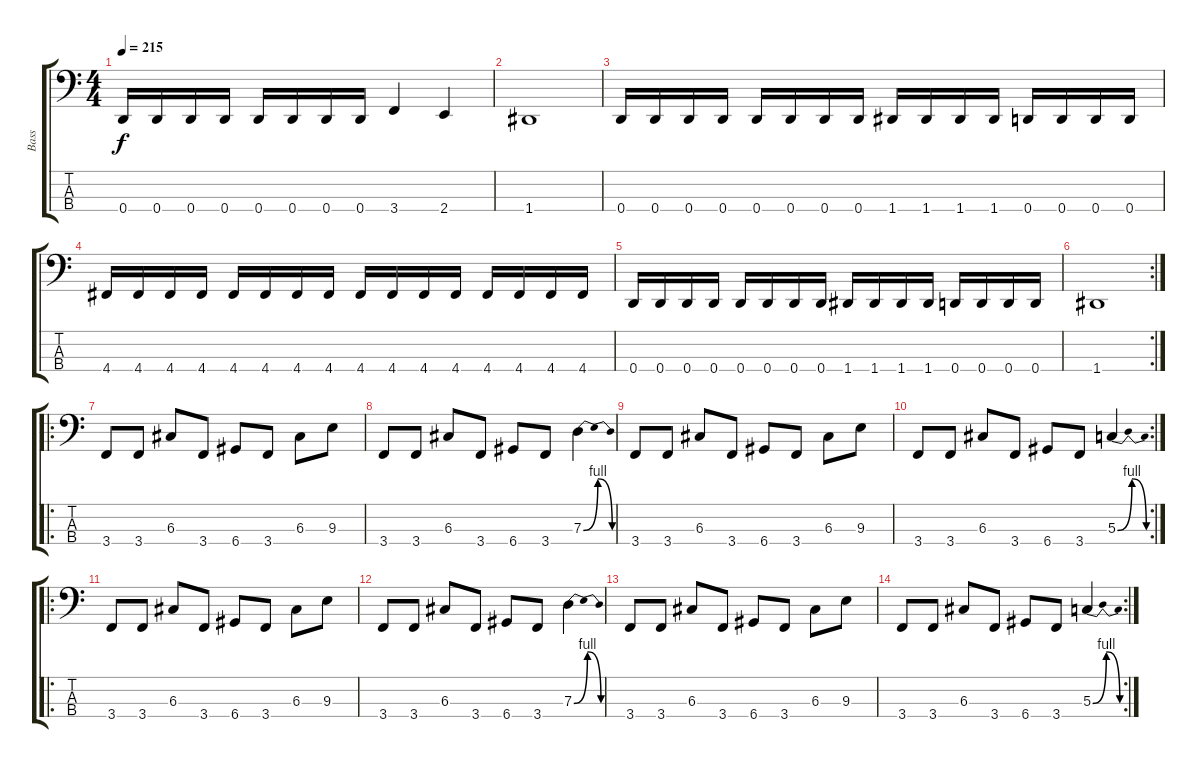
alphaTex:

\track ("Bass" "Bass") {instrument electricbasspick}
\staff {score tabs}
\tuning (F2 C2 G1 D1) {hide}
\ts (4 4)
\tempo 215
\clef f4
\ks c
0.4.16{dy f} 0.4.16 0.4.16 0.4.16 0.4.16 0.4.16 0.4.16 0.4.16 3.4.4 2.4.4 |
1.4.1 |
0.4.16 0.4.16 0.4.16 0.4.16 0.4.16 0.4.16 0.4.16 0.4.16 1.4.16 1.4.16 1.4.16 1.4.16 0.4.16 0.4.16 0.4.16 0.4.16 |
4.4.16 4.4.16 4.4.16 4.4.16 4.4.16 4.4.16 4.4.16 4.4.16 4.4.16 4.4.16 4.4.16 4.4.16 4.4.16 4.4.16 4.4.16 4.4.16 |
0.4.16 0.4.16 0.4.16 0.4.16 0.4.16 0.4.16 0.4.16 0.4.16 1.4.16 1.4.16 1.4.16 1.4.16 0.4.16 0.4.16 0.4.16 0.4.16 |
\rc 2
1.4.1 |
\ro
3.4.8 3.4.8 6.3.8 3.4.8 6.4.8 3.4.8 6.3.8 9.3.8 |
3.4.8 3.4.8 6.3.8 3.4.8 6.4.8 3.4.8 7.3{be (bendrelease 0 0 45 4 45 4 60 0)}.4 |
3.4.8 3.4.8 6.3.8 3.4.8 6.4.8 3.4.8 6.3.8 9.3.8 |
\rc 2
3.4.8 3.4.8 6.3.8 3.4.8 6.4.8 3.4.8 5.3{be (bendrelease 0 0 45 4 45 4 60 0)}.4 |
\ro
3.4.8 3.4.8 6.3.8 3.4.8 6.4.8 3.4.8 6.3.8 9.3.8 |
3.4.8 3.4.8 6.3.8 3.4.8 6.4.8 3.4.8 7.3{be (bendrelease 0 0 45 4 45 4 60 0)}.4 |
3.4.8 3.4.8 6.3.8 3.4.8 6.4.8 3.4.8 6.3.8 9.3.8 |
\rc 2
3.4.8 3.4.8 6.3.8 3.4.8 6.4.8 3.4.8 5.3{be (bendrelease 0 0 45 4 45 4 60 0)}.4
